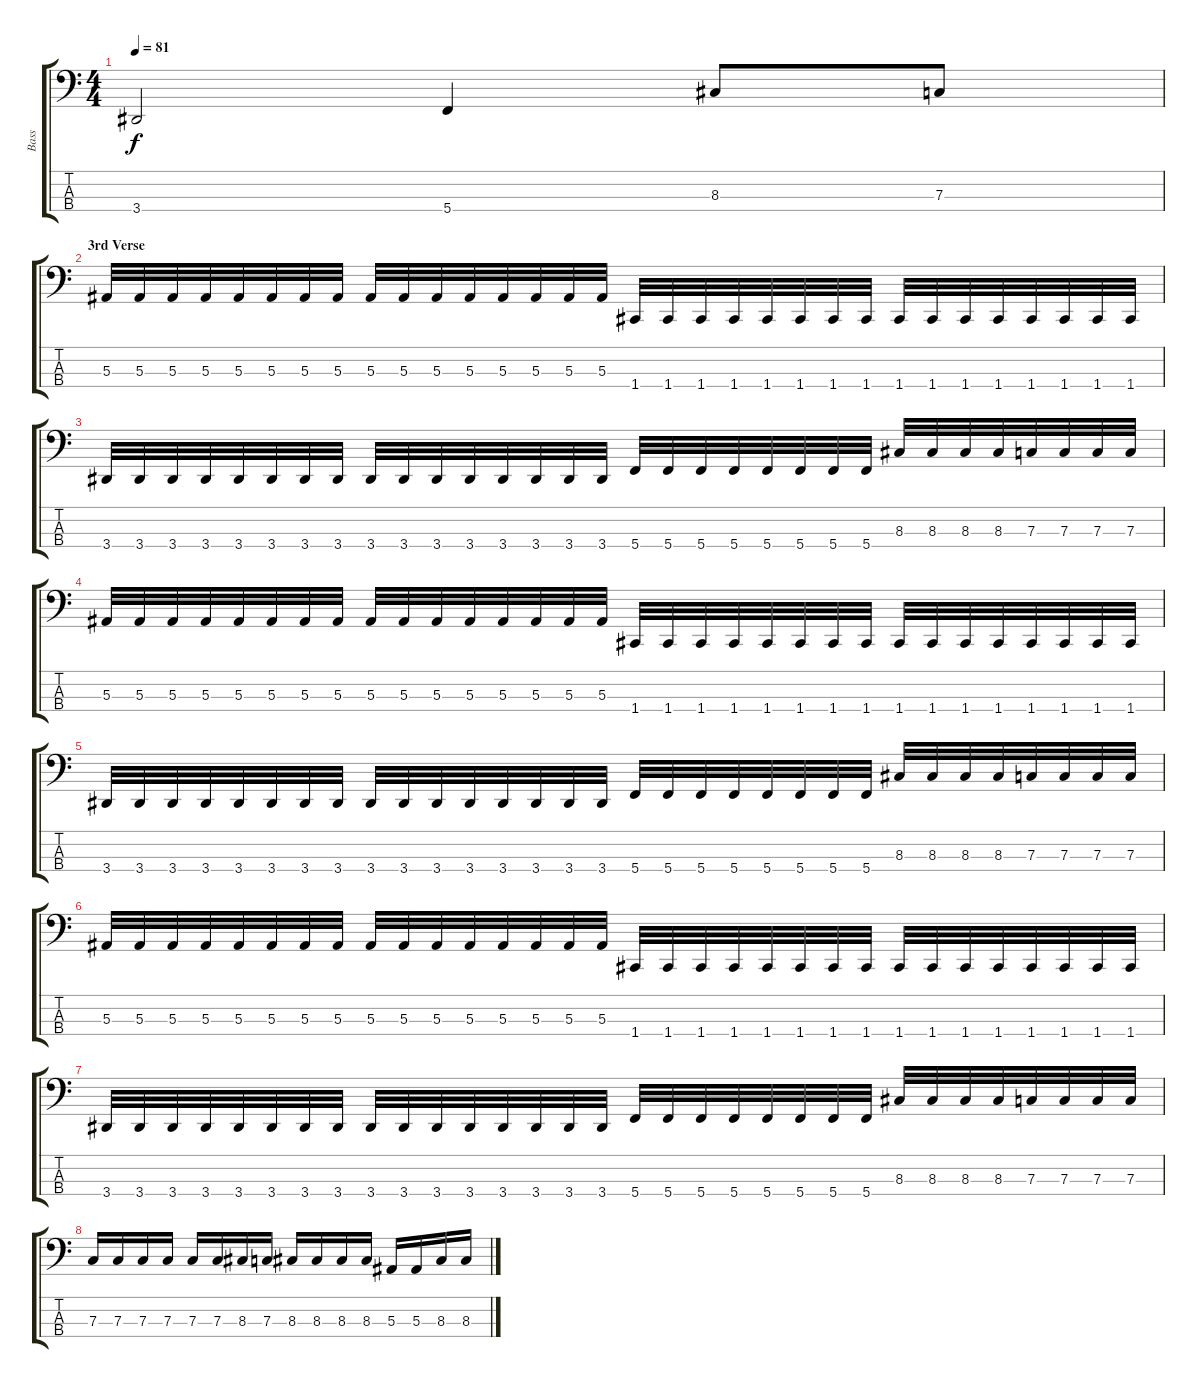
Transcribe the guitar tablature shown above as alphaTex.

\track ("Bass" "Bass") {instrument electricbassfinger}
\staff {score tabs}
\tuning (Eb2 Bb1 F1 C1) {hide}
\ts (4 4)
\tempo 81
\clef f4
\ks c
3.4.2{dy f} 5.4.4 8.3.8 7.3.8 |
\section ("" "3rd Verse")
5.3.32 5.3.32 5.3.32 5.3.32 5.3.32 5.3.32 5.3.32 5.3.32 5.3.32 5.3.32 5.3.32 5.3.32 5.3.32 5.3.32 5.3.32 5.3.32 1.4.32 1.4.32 1.4.32 1.4.32 1.4.32 1.4.32 1.4.32 1.4.32 1.4.32 1.4.32 1.4.32 1.4.32 1.4.32 1.4.32 1.4.32 1.4.32 |
3.4.32 3.4.32 3.4.32 3.4.32 3.4.32 3.4.32 3.4.32 3.4.32 3.4.32 3.4.32 3.4.32 3.4.32 3.4.32 3.4.32 3.4.32 3.4.32 5.4.32 5.4.32 5.4.32 5.4.32 5.4.32 5.4.32 5.4.32 5.4.32 8.3.32 8.3.32 8.3.32 8.3.32 7.3.32 7.3.32 7.3.32 7.3.32 |
5.3.32 5.3.32 5.3.32 5.3.32 5.3.32 5.3.32 5.3.32 5.3.32 5.3.32 5.3.32 5.3.32 5.3.32 5.3.32 5.3.32 5.3.32 5.3.32 1.4.32 1.4.32 1.4.32 1.4.32 1.4.32 1.4.32 1.4.32 1.4.32 1.4.32 1.4.32 1.4.32 1.4.32 1.4.32 1.4.32 1.4.32 1.4.32 |
3.4.32 3.4.32 3.4.32 3.4.32 3.4.32 3.4.32 3.4.32 3.4.32 3.4.32 3.4.32 3.4.32 3.4.32 3.4.32 3.4.32 3.4.32 3.4.32 5.4.32 5.4.32 5.4.32 5.4.32 5.4.32 5.4.32 5.4.32 5.4.32 8.3.32 8.3.32 8.3.32 8.3.32 7.3.32 7.3.32 7.3.32 7.3.32 |
5.3.32 5.3.32 5.3.32 5.3.32 5.3.32 5.3.32 5.3.32 5.3.32 5.3.32 5.3.32 5.3.32 5.3.32 5.3.32 5.3.32 5.3.32 5.3.32 1.4.32 1.4.32 1.4.32 1.4.32 1.4.32 1.4.32 1.4.32 1.4.32 1.4.32 1.4.32 1.4.32 1.4.32 1.4.32 1.4.32 1.4.32 1.4.32 |
3.4.32 3.4.32 3.4.32 3.4.32 3.4.32 3.4.32 3.4.32 3.4.32 3.4.32 3.4.32 3.4.32 3.4.32 3.4.32 3.4.32 3.4.32 3.4.32 5.4.32 5.4.32 5.4.32 5.4.32 5.4.32 5.4.32 5.4.32 5.4.32 8.3.32 8.3.32 8.3.32 8.3.32 7.3.32 7.3.32 7.3.32 7.3.32 |
7.3.16 7.3.16 7.3.16 7.3.16 7.3.16 7.3.16 8.3.16 7.3.16 8.3.16 8.3.16 8.3.16 8.3.16 5.3.16 5.3.16 8.3.16 8.3.16
